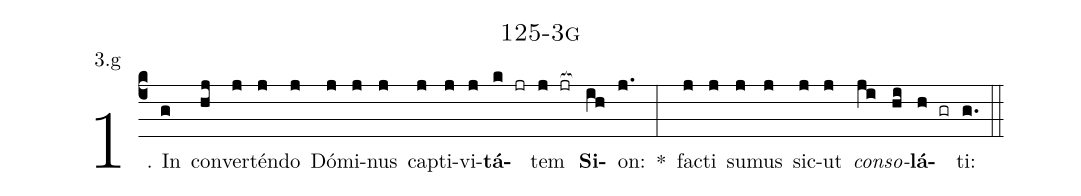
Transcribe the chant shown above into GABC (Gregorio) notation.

name: 125-3g;
annotation: 3.g;
%%
(c4)1. In(g) con(hj)ver(j)tén(j)do(j) Dó(j)mi(j)nus(j) cap(j)ti(j)vi(j)<b>tá</b>(k jr)tem(j jr[ocb:1{]) <b>Si</b>(ih[ocb:0}])on:(j.) *(:) fac(j)ti(j) su(j)mus(j) sic(j)ut(j) <i>con</i>(ji)<i>so</i>(hi)<b>lá</b>(h gr)ti:(g.) (::)
